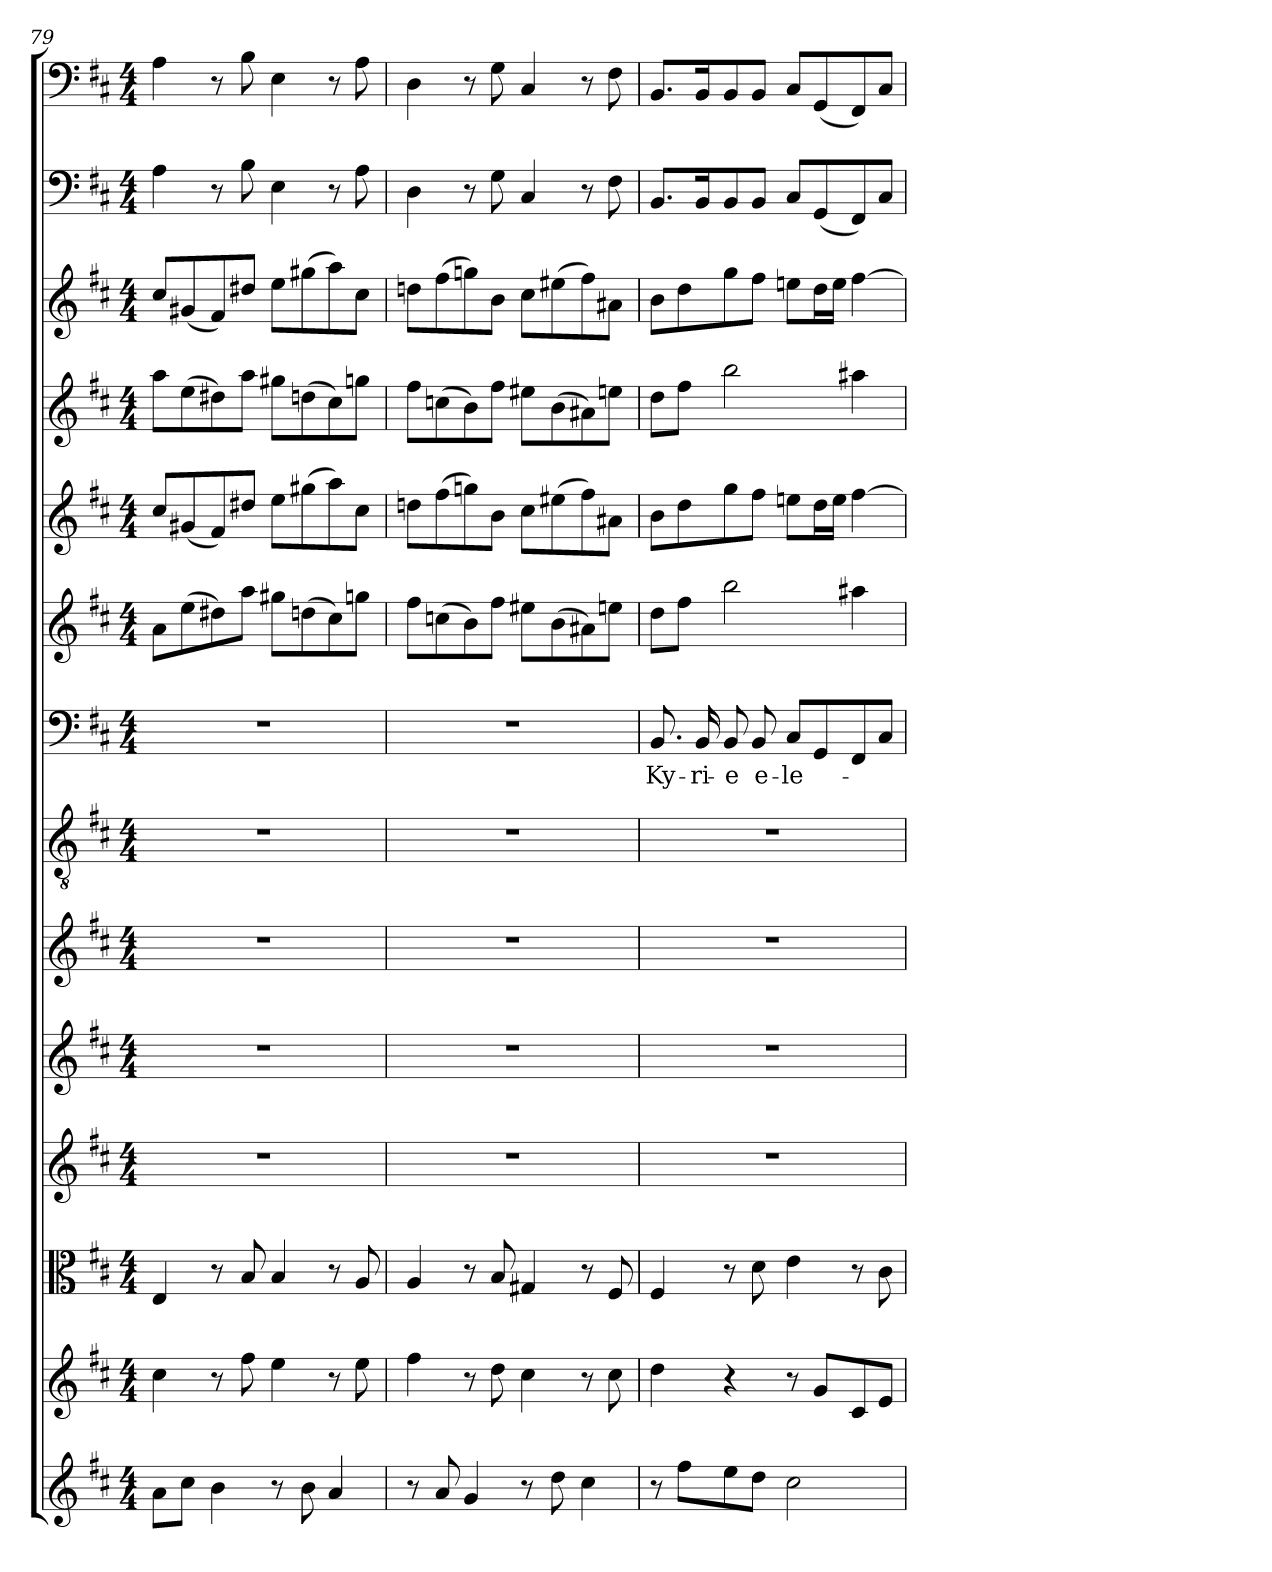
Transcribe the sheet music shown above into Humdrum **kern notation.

**kern	**kern	**kern	**kern	**kern	**kern	**kern	**kern	**text	**kern	**kern	**kern	**kern	**kern	**kern
*part14	*part13	*part12	*part11	*part10	*part9	*part8	*part7	*part7	*part6	*part5	*part4	*part3	*part2	*part1
*staff14	*staff13	*staff12	*staff11	*staff10	*staff9	*staff8	*staff7	*staff7	*staff6	*staff5	*staff4	*staff3	*staff2	*staff1
*clefG2	*clefG2	*clefC3	*clefG2	*clefG2	*clefG2	*clefGv2	*clefF4	*	*clefG2	*clefG2	*clefG2	*clefG2	*clefF4	*clefF4
*k[f#c#]	*k[f#c#]	*k[f#c#]	*k[f#c#]	*k[f#c#]	*k[f#c#]	*k[f#c#]	*k[f#c#]	*	*k[f#c#]	*k[f#c#]	*k[f#c#]	*k[f#c#]	*k[f#c#]	*k[f#c#]
*b:	*b:	*b:	*b:	*b:	*b:	*b:	*b:	*	*b:	*b:	*b:	*b:	*b:	*b:
*M4/4	*M4/4	*M4/4	*M4/4	*M4/4	*M4/4	*M4/4	*M4/4	*	*M4/4	*M4/4	*M4/4	*M4/4	*M4/4	*M4/4
=79	=79	=79	=79	=79	=79	=79	=79	=79	=79	=79	=79	=79	=79	=79
8a\L	4cc#\	4E/	1r	1r	1r	1r	1r	.	8a\L	8cc#/L	8aa\L	8cc#/L	4A\	4A\
8cc#\J	.	.	.	.	.	.	.	.	(8ee\	(8g#X/	(8ee\	(8g#X/	.	.
4b\	8r	8r	.	.	.	.	.	.	8dd#X\)	8f#/)	8dd#X\)	8f#/)	8r	8r
.	8ff#\	8B/	.	.	.	.	.	.	8aa\J	8dd#X/J	8aa\J	8dd#X/J	8B\	8B\
8r	4ee\	4B/	.	.	.	.	.	.	8gg#X\L	8ee\L	8gg#X\L	8ee\L	4E\	4E\
8b\	.	.	.	.	.	.	.	.	(8ddn\	(8gg#X\	(8ddn\	(8gg#X\	.	.
4a/	8r	8r	.	.	.	.	.	.	8cc#\)	8aa\)	8cc#\)	8aa\)	8r	8r
.	8ee\	8A/	.	.	.	.	.	.	8ggn\J	8cc#\J	8ggn\J	8cc#\J	8A\	8A\
=80	=80	=80	=80	=80	=80	=80	=80	=80	=80	=80	=80	=80	=80	=80
8r	4ff#\	4A/	1r	1r	1r	1r	1r	.	8ff#\L	8ddn\L	8ff#\L	8ddn\L	4D\	4D\
8a/	.	.	.	.	.	.	.	.	(8ccn\	(8ff#\	(8ccn\	(8ff#\	.	.
4g/	8r	8r	.	.	.	.	.	.	8b\)	8ggn\)	8b\)	8ggn\)	8r	8r
.	8dd\	8B/	.	.	.	.	.	.	8ff#\J	8b\J	8ff#\J	8b\J	8G\	8G\
8r	4cc#\	4G#X/	.	.	.	.	.	.	8ee#X\L	8cc#\L	8ee#X\L	8cc#\L	4C#/	4C#/
8dd\	.	.	.	.	.	.	.	.	(8b\	(8ee#X\	(8b\	(8ee#X\	.	.
4cc#\	8r	8r	.	.	.	.	.	.	8a#X\)	8ff#\)	8a#X\)	8ff#\)	8r	8r
.	8cc#\	8F#/	.	.	.	.	.	.	8een\J	8a#X\J	8een\J	8a#X\J	8F#\	8F#\
=81	=81	=81	=81	=81	=81	=81	=81	=81	=81	=81	=81	=81	=81	=81
8r	4dd\	4F#/	1r	1r	1r	1r	8.BB/	Ky-	8dd\L	8b\L	8dd\L	8b\L	8.BB/L	8.BB/L
8ff#\L	.	.	.	.	.	.	.	.	8ff#\J	8dd\	8ff#\J	8dd\	.	.
.	.	.	.	.	.	.	16BB/	-ri-	.	.	.	.	16BB/K	16BB/K
8ee\	4r	8r	.	.	.	.	8BB/	-e	2bb\	8gg\	2bb\	8gg\	8BB/	8BB/
8dd\J	.	8d\	.	.	.	.	8BB/	e-	.	8ff#\J	.	8ff#\J	8BB/J	8BB/J
2cc#\	8r	4e\	.	.	.	.	8C#/L	-le-	.	8een\L	.	8een\L	8C#/L	8C#/L
.	8g/L	.	.	.	.	.	8GG/	.	.	16dd\L	.	16dd\L	(8GG/	(8GG/
.	.	.	.	.	.	.	.	.	.	16ee\JJ	.	16ee\JJ	.	.
.	8c#/	8r	.	.	.	.	8FF#/	.	4aa#X\	[4ff#\	4aa#X\	[4ff#\	8FF#/)	8FF#/)
.	8e/J	8c#\	.	.	.	.	8C#/J	.	.	.	.	.	8C#/J	8C#/J
=	=	=	=	=	=	=	=	=	=	=	=	=	=	=
*-	*-	*-	*-	*-	*-	*-	*-	*-	*-	*-	*-	*-	*-	*-
